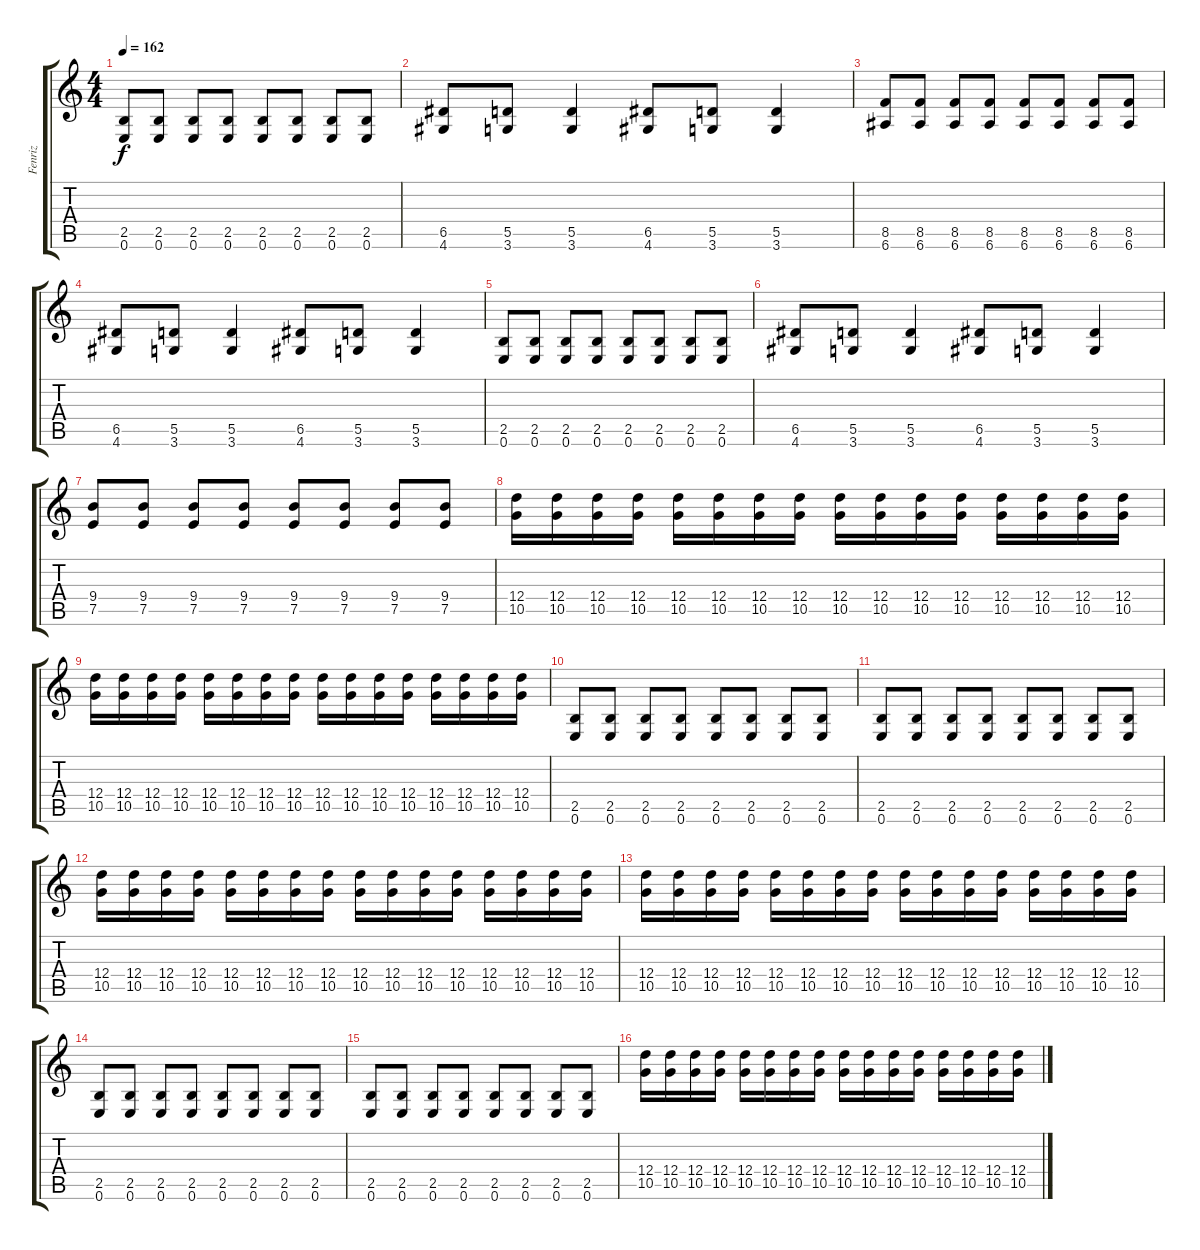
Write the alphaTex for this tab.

\track ("Fenriz" "Fenriz") {instrument distortionguitar}
\staff {score tabs}
\tuning (E4 B3 G3 D3 A2 E2) {hide}
\ts (4 4)
\tempo 162
\clef g2
\ks c
(2.5 0.6).8{dy f} (2.5 0.6).8 (2.5 0.6).8 (2.5 0.6).8 (2.5 0.6).8 (2.5 0.6).8 (2.5 0.6).8 (2.5 0.6).8 |
(6.5 4.6).8 (5.5 3.6).8 (5.5 3.6).4 (6.5 4.6).8 (5.5 3.6).8 (5.5 3.6).4 |
(8.5 6.6).8 (8.5 6.6).8 (8.5 6.6).8 (8.5 6.6).8 (8.5 6.6).8 (8.5 6.6).8 (8.5 6.6).8 (8.5 6.6).8 |
(6.5 4.6).8 (5.5 3.6).8 (5.5 3.6).4 (6.5 4.6).8 (5.5 3.6).8 (5.5 3.6).4 |
(2.5 0.6).8 (2.5 0.6).8 (2.5 0.6).8 (2.5 0.6).8 (2.5 0.6).8 (2.5 0.6).8 (2.5 0.6).8 (2.5 0.6).8 |
(6.5 4.6).8 (5.5 3.6).8 (5.5 3.6).4 (6.5 4.6).8 (5.5 3.6).8 (5.5 3.6).4 |
(9.4 7.5).8 (9.4 7.5).8 (9.4 7.5).8 (9.4 7.5).8 (9.4 7.5).8 (9.4 7.5).8 (9.4 7.5).8 (9.4 7.5).8 |
(12.4 10.5).16 (12.4 10.5).16 (12.4 10.5).16 (12.4 10.5).16 (12.4 10.5).16 (12.4 10.5).16 (12.4 10.5).16 (12.4 10.5).16 (12.4 10.5).16 (12.4 10.5).16 (12.4 10.5).16 (12.4 10.5).16 (12.4 10.5).16 (12.4 10.5).16 (12.4 10.5).16 (12.4 10.5).16 |
(12.4 10.5).16 (12.4 10.5).16 (12.4 10.5).16 (12.4 10.5).16 (12.4 10.5).16 (12.4 10.5).16 (12.4 10.5).16 (12.4 10.5).16 (12.4 10.5).16 (12.4 10.5).16 (12.4 10.5).16 (12.4 10.5).16 (12.4 10.5).16 (12.4 10.5).16 (12.4 10.5).16 (12.4 10.5).16 |
(2.5 0.6).8 (2.5 0.6).8 (2.5 0.6).8 (2.5 0.6).8 (2.5 0.6).8 (2.5 0.6).8 (2.5 0.6).8 (2.5 0.6).8 |
(2.5 0.6).8 (2.5 0.6).8 (2.5 0.6).8 (2.5 0.6).8 (2.5 0.6).8 (2.5 0.6).8 (2.5 0.6).8 (2.5 0.6).8 |
(12.4 10.5).16 (12.4 10.5).16 (12.4 10.5).16 (12.4 10.5).16 (12.4 10.5).16 (12.4 10.5).16 (12.4 10.5).16 (12.4 10.5).16 (12.4 10.5).16 (12.4 10.5).16 (12.4 10.5).16 (12.4 10.5).16 (12.4 10.5).16 (12.4 10.5).16 (12.4 10.5).16 (12.4 10.5).16 |
(12.4 10.5).16 (12.4 10.5).16 (12.4 10.5).16 (12.4 10.5).16 (12.4 10.5).16 (12.4 10.5).16 (12.4 10.5).16 (12.4 10.5).16 (12.4 10.5).16 (12.4 10.5).16 (12.4 10.5).16 (12.4 10.5).16 (12.4 10.5).16 (12.4 10.5).16 (12.4 10.5).16 (12.4 10.5).16 |
(2.5 0.6).8 (2.5 0.6).8 (2.5 0.6).8 (2.5 0.6).8 (2.5 0.6).8 (2.5 0.6).8 (2.5 0.6).8 (2.5 0.6).8 |
(2.5 0.6).8 (2.5 0.6).8 (2.5 0.6).8 (2.5 0.6).8 (2.5 0.6).8 (2.5 0.6).8 (2.5 0.6).8 (2.5 0.6).8 |
(12.4 10.5).16 (12.4 10.5).16 (12.4 10.5).16 (12.4 10.5).16 (12.4 10.5).16 (12.4 10.5).16 (12.4 10.5).16 (12.4 10.5).16 (12.4 10.5).16 (12.4 10.5).16 (12.4 10.5).16 (12.4 10.5).16 (12.4 10.5).16 (12.4 10.5).16 (12.4 10.5).16 (12.4 10.5).16
